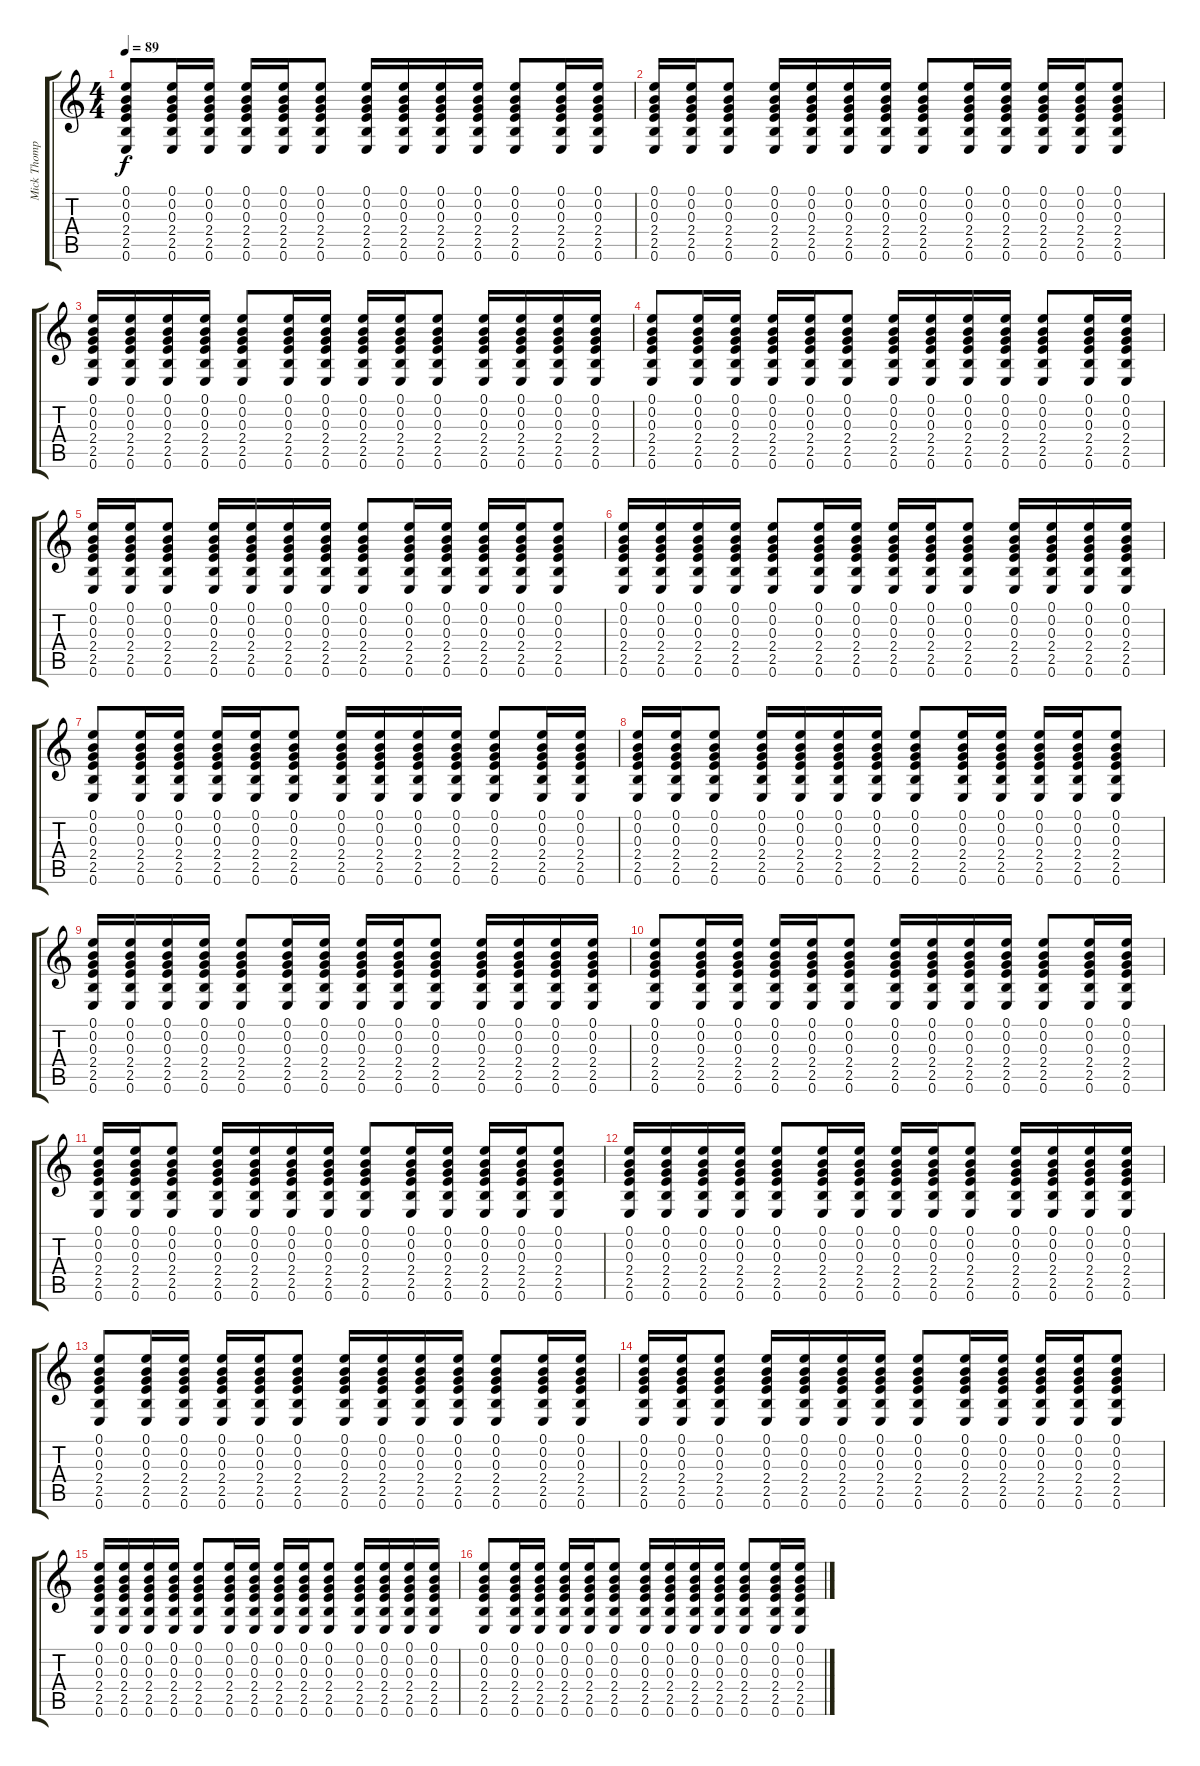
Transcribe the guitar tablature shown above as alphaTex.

\track ("Mick Thompson" "Mick Thomp") {instrument acousticguitarsteel}
\staff {score tabs}
\tuning (E4 B3 G3 D3 A2 E2) {hide}
\ts (4 4)
\tempo 89
\clef g2
\ks c
(0.1 0.2 0.3 2.4 2.5 0.6).8{dy f volume 2 instrument acousticguitarsteel} (0.1 0.2 0.3 2.4 2.5 0.6).16{volume 2} (0.1 0.2 0.3 2.4 2.5 0.6).16{volume 3} (0.1 0.2 0.3 2.4 2.5 0.6).16{volume 3} (0.1 0.2 0.3 2.4 2.5 0.6).16{volume 4} (0.1 0.2 0.3 2.4 2.5 0.6).8{volume 5} (0.1 0.2 0.3 2.4 2.5 0.6).16 (0.1 0.2 0.3 2.4 2.5 0.6).16 (0.1 0.2 0.3 2.4 2.5 0.6).16{volume 7} (0.1 0.2 0.3 2.4 2.5 0.6).16 (0.1 0.2 0.3 2.4 2.5 0.6).8 (0.1 0.2 0.3 2.4 2.5 0.6).16{volume 8} (0.1 0.2 0.3 2.4 2.5 0.6).16 |
(0.1 0.2 0.3 2.4 2.5 0.6).16 (0.1 0.2 0.3 2.4 2.5 0.6).16{volume 9} (0.1 0.2 0.3 2.4 2.5 0.6).8{volume 10} (0.1 0.2 0.3 2.4 2.5 0.6).16 (0.1 0.2 0.3 2.4 2.5 0.6).16{volume 12} (0.1 0.2 0.3 2.4 2.5 0.6).16 (0.1 0.2 0.3 2.4 2.5 0.6).16 (0.1 0.2 0.3 2.4 2.5 0.6).8 (0.1 0.2 0.3 2.4 2.5 0.6).16 (0.1 0.2 0.3 2.4 2.5 0.6).16 (0.1 0.2 0.3 2.4 2.5 0.6).16 (0.1 0.2 0.3 2.4 2.5 0.6).16 (0.1 0.2 0.3 2.4 2.5 0.6).8 |
(0.1 0.2 0.3 2.4 2.5 0.6).16 (0.1 0.2 0.3 2.4 2.5 0.6).16 (0.1 0.2 0.3 2.4 2.5 0.6).16 (0.1 0.2 0.3 2.4 2.5 0.6).16 (0.1 0.2 0.3 2.4 2.5 0.6).8 (0.1 0.2 0.3 2.4 2.5 0.6).16 (0.1 0.2 0.3 2.4 2.5 0.6).16 (0.1 0.2 0.3 2.4 2.5 0.6).16 (0.1 0.2 0.3 2.4 2.5 0.6).16 (0.1 0.2 0.3 2.4 2.5 0.6).8 (0.1 0.2 0.3 2.4 2.5 0.6).16 (0.1 0.2 0.3 2.4 2.5 0.6).16 (0.1 0.2 0.3 2.4 2.5 0.6).16 (0.1 0.2 0.3 2.4 2.5 0.6).16 |
(0.1 0.2 0.3 2.4 2.5 0.6).8 (0.1 0.2 0.3 2.4 2.5 0.6).16 (0.1 0.2 0.3 2.4 2.5 0.6).16 (0.1 0.2 0.3 2.4 2.5 0.6).16 (0.1 0.2 0.3 2.4 2.5 0.6).16 (0.1 0.2 0.3 2.4 2.5 0.6).8 (0.1 0.2 0.3 2.4 2.5 0.6).16 (0.1 0.2 0.3 2.4 2.5 0.6).16 (0.1 0.2 0.3 2.4 2.5 0.6).16 (0.1 0.2 0.3 2.4 2.5 0.6).16 (0.1 0.2 0.3 2.4 2.5 0.6).8 (0.1 0.2 0.3 2.4 2.5 0.6).16 (0.1 0.2 0.3 2.4 2.5 0.6).16 |
(0.1 0.2 0.3 2.4 2.5 0.6).16 (0.1 0.2 0.3 2.4 2.5 0.6).16 (0.1 0.2 0.3 2.4 2.5 0.6).8 (0.1 0.2 0.3 2.4 2.5 0.6).16 (0.1 0.2 0.3 2.4 2.5 0.6).16 (0.1 0.2 0.3 2.4 2.5 0.6).16 (0.1 0.2 0.3 2.4 2.5 0.6).16 (0.1 0.2 0.3 2.4 2.5 0.6).8 (0.1 0.2 0.3 2.4 2.5 0.6).16 (0.1 0.2 0.3 2.4 2.5 0.6).16 (0.1 0.2 0.3 2.4 2.5 0.6).16 (0.1 0.2 0.3 2.4 2.5 0.6).16 (0.1 0.2 0.3 2.4 2.5 0.6).8 |
(0.1 0.2 0.3 2.4 2.5 0.6).16 (0.1 0.2 0.3 2.4 2.5 0.6).16 (0.1 0.2 0.3 2.4 2.5 0.6).16 (0.1 0.2 0.3 2.4 2.5 0.6).16 (0.1 0.2 0.3 2.4 2.5 0.6).8 (0.1 0.2 0.3 2.4 2.5 0.6).16 (0.1 0.2 0.3 2.4 2.5 0.6).16 (0.1 0.2 0.3 2.4 2.5 0.6).16 (0.1 0.2 0.3 2.4 2.5 0.6).16 (0.1 0.2 0.3 2.4 2.5 0.6).8 (0.1 0.2 0.3 2.4 2.5 0.6).16 (0.1 0.2 0.3 2.4 2.5 0.6).16 (0.1 0.2 0.3 2.4 2.5 0.6).16 (0.1 0.2 0.3 2.4 2.5 0.6).16 |
(0.1 0.2 0.3 2.4 2.5 0.6).8 (0.1 0.2 0.3 2.4 2.5 0.6).16 (0.1 0.2 0.3 2.4 2.5 0.6).16 (0.1 0.2 0.3 2.4 2.5 0.6).16 (0.1 0.2 0.3 2.4 2.5 0.6).16 (0.1 0.2 0.3 2.4 2.5 0.6).8 (0.1 0.2 0.3 2.4 2.5 0.6).16 (0.1 0.2 0.3 2.4 2.5 0.6).16 (0.1 0.2 0.3 2.4 2.5 0.6).16 (0.1 0.2 0.3 2.4 2.5 0.6).16 (0.1 0.2 0.3 2.4 2.5 0.6).8 (0.1 0.2 0.3 2.4 2.5 0.6).16 (0.1 0.2 0.3 2.4 2.5 0.6).16 |
(0.1 0.2 0.3 2.4 2.5 0.6).16 (0.1 0.2 0.3 2.4 2.5 0.6).16 (0.1 0.2 0.3 2.4 2.5 0.6).8 (0.1 0.2 0.3 2.4 2.5 0.6).16 (0.1 0.2 0.3 2.4 2.5 0.6).16 (0.1 0.2 0.3 2.4 2.5 0.6).16 (0.1 0.2 0.3 2.4 2.5 0.6).16 (0.1 0.2 0.3 2.4 2.5 0.6).8 (0.1 0.2 0.3 2.4 2.5 0.6).16 (0.1 0.2 0.3 2.4 2.5 0.6).16 (0.1 0.2 0.3 2.4 2.5 0.6).16 (0.1 0.2 0.3 2.4 2.5 0.6).16 (0.1 0.2 0.3 2.4 2.5 0.6).8 |
(0.1 0.2 0.3 2.4 2.5 0.6).16 (0.1 0.2 0.3 2.4 2.5 0.6).16 (0.1 0.2 0.3 2.4 2.5 0.6).16 (0.1 0.2 0.3 2.4 2.5 0.6).16 (0.1 0.2 0.3 2.4 2.5 0.6).8 (0.1 0.2 0.3 2.4 2.5 0.6).16 (0.1 0.2 0.3 2.4 2.5 0.6).16 (0.1 0.2 0.3 2.4 2.5 0.6).16 (0.1 0.2 0.3 2.4 2.5 0.6).16 (0.1 0.2 0.3 2.4 2.5 0.6).8 (0.1 0.2 0.3 2.4 2.5 0.6).16 (0.1 0.2 0.3 2.4 2.5 0.6).16 (0.1 0.2 0.3 2.4 2.5 0.6).16 (0.1 0.2 0.3 2.4 2.5 0.6).16 |
(0.1 0.2 0.3 2.4 2.5 0.6).8 (0.1 0.2 0.3 2.4 2.5 0.6).16 (0.1 0.2 0.3 2.4 2.5 0.6).16 (0.1 0.2 0.3 2.4 2.5 0.6).16 (0.1 0.2 0.3 2.4 2.5 0.6).16 (0.1 0.2 0.3 2.4 2.5 0.6).8 (0.1 0.2 0.3 2.4 2.5 0.6).16 (0.1 0.2 0.3 2.4 2.5 0.6).16 (0.1 0.2 0.3 2.4 2.5 0.6).16 (0.1 0.2 0.3 2.4 2.5 0.6).16 (0.1 0.2 0.3 2.4 2.5 0.6).8 (0.1 0.2 0.3 2.4 2.5 0.6).16 (0.1 0.2 0.3 2.4 2.5 0.6).16 |
(0.1 0.2 0.3 2.4 2.5 0.6).16 (0.1 0.2 0.3 2.4 2.5 0.6).16 (0.1 0.2 0.3 2.4 2.5 0.6).8 (0.1 0.2 0.3 2.4 2.5 0.6).16 (0.1 0.2 0.3 2.4 2.5 0.6).16 (0.1 0.2 0.3 2.4 2.5 0.6).16 (0.1 0.2 0.3 2.4 2.5 0.6).16 (0.1 0.2 0.3 2.4 2.5 0.6).8 (0.1 0.2 0.3 2.4 2.5 0.6).16 (0.1 0.2 0.3 2.4 2.5 0.6).16 (0.1 0.2 0.3 2.4 2.5 0.6).16 (0.1 0.2 0.3 2.4 2.5 0.6).16 (0.1 0.2 0.3 2.4 2.5 0.6).8 |
(0.1 0.2 0.3 2.4 2.5 0.6).16 (0.1 0.2 0.3 2.4 2.5 0.6).16 (0.1 0.2 0.3 2.4 2.5 0.6).16 (0.1 0.2 0.3 2.4 2.5 0.6).16 (0.1 0.2 0.3 2.4 2.5 0.6).8 (0.1 0.2 0.3 2.4 2.5 0.6).16 (0.1 0.2 0.3 2.4 2.5 0.6).16 (0.1 0.2 0.3 2.4 2.5 0.6).16 (0.1 0.2 0.3 2.4 2.5 0.6).16 (0.1 0.2 0.3 2.4 2.5 0.6).8 (0.1 0.2 0.3 2.4 2.5 0.6).16 (0.1 0.2 0.3 2.4 2.5 0.6).16 (0.1 0.2 0.3 2.4 2.5 0.6).16 (0.1 0.2 0.3 2.4 2.5 0.6).16 |
(0.1 0.2 0.3 2.4 2.5 0.6).8 (0.1 0.2 0.3 2.4 2.5 0.6).16 (0.1 0.2 0.3 2.4 2.5 0.6).16 (0.1 0.2 0.3 2.4 2.5 0.6).16 (0.1 0.2 0.3 2.4 2.5 0.6).16 (0.1 0.2 0.3 2.4 2.5 0.6).8 (0.1 0.2 0.3 2.4 2.5 0.6).16 (0.1 0.2 0.3 2.4 2.5 0.6).16 (0.1 0.2 0.3 2.4 2.5 0.6).16 (0.1 0.2 0.3 2.4 2.5 0.6).16 (0.1 0.2 0.3 2.4 2.5 0.6).8 (0.1 0.2 0.3 2.4 2.5 0.6).16 (0.1 0.2 0.3 2.4 2.5 0.6).16 |
(0.1 0.2 0.3 2.4 2.5 0.6).16 (0.1 0.2 0.3 2.4 2.5 0.6).16 (0.1 0.2 0.3 2.4 2.5 0.6).8 (0.1 0.2 0.3 2.4 2.5 0.6).16 (0.1 0.2 0.3 2.4 2.5 0.6).16 (0.1 0.2 0.3 2.4 2.5 0.6).16 (0.1 0.2 0.3 2.4 2.5 0.6).16 (0.1 0.2 0.3 2.4 2.5 0.6).8 (0.1 0.2 0.3 2.4 2.5 0.6).16 (0.1 0.2 0.3 2.4 2.5 0.6).16 (0.1 0.2 0.3 2.4 2.5 0.6).16 (0.1 0.2 0.3 2.4 2.5 0.6).16 (0.1 0.2 0.3 2.4 2.5 0.6).8 |
(0.1 0.2 0.3 2.4 2.5 0.6).16 (0.1 0.2 0.3 2.4 2.5 0.6).16 (0.1 0.2 0.3 2.4 2.5 0.6).16 (0.1 0.2 0.3 2.4 2.5 0.6).16 (0.1 0.2 0.3 2.4 2.5 0.6).8 (0.1 0.2 0.3 2.4 2.5 0.6).16 (0.1 0.2 0.3 2.4 2.5 0.6).16 (0.1 0.2 0.3 2.4 2.5 0.6).16 (0.1 0.2 0.3 2.4 2.5 0.6).16 (0.1 0.2 0.3 2.4 2.5 0.6).8 (0.1 0.2 0.3 2.4 2.5 0.6).16 (0.1 0.2 0.3 2.4 2.5 0.6).16 (0.1 0.2 0.3 2.4 2.5 0.6).16 (0.1 0.2 0.3 2.4 2.5 0.6).16 |
(0.1 0.2 0.3 2.4 2.5 0.6).8 (0.1 0.2 0.3 2.4 2.5 0.6).16 (0.1 0.2 0.3 2.4 2.5 0.6).16 (0.1 0.2 0.3 2.4 2.5 0.6).16 (0.1 0.2 0.3 2.4 2.5 0.6).16 (0.1 0.2 0.3 2.4 2.5 0.6).8 (0.1 0.2 0.3 2.4 2.5 0.6).16 (0.1 0.2 0.3 2.4 2.5 0.6).16 (0.1 0.2 0.3 2.4 2.5 0.6).16 (0.1 0.2 0.3 2.4 2.5 0.6).16 (0.1 0.2 0.3 2.4 2.5 0.6).8 (0.1 0.2 0.3 2.4 2.5 0.6).16 (0.1 0.2 0.3 2.4 2.5 0.6).16
